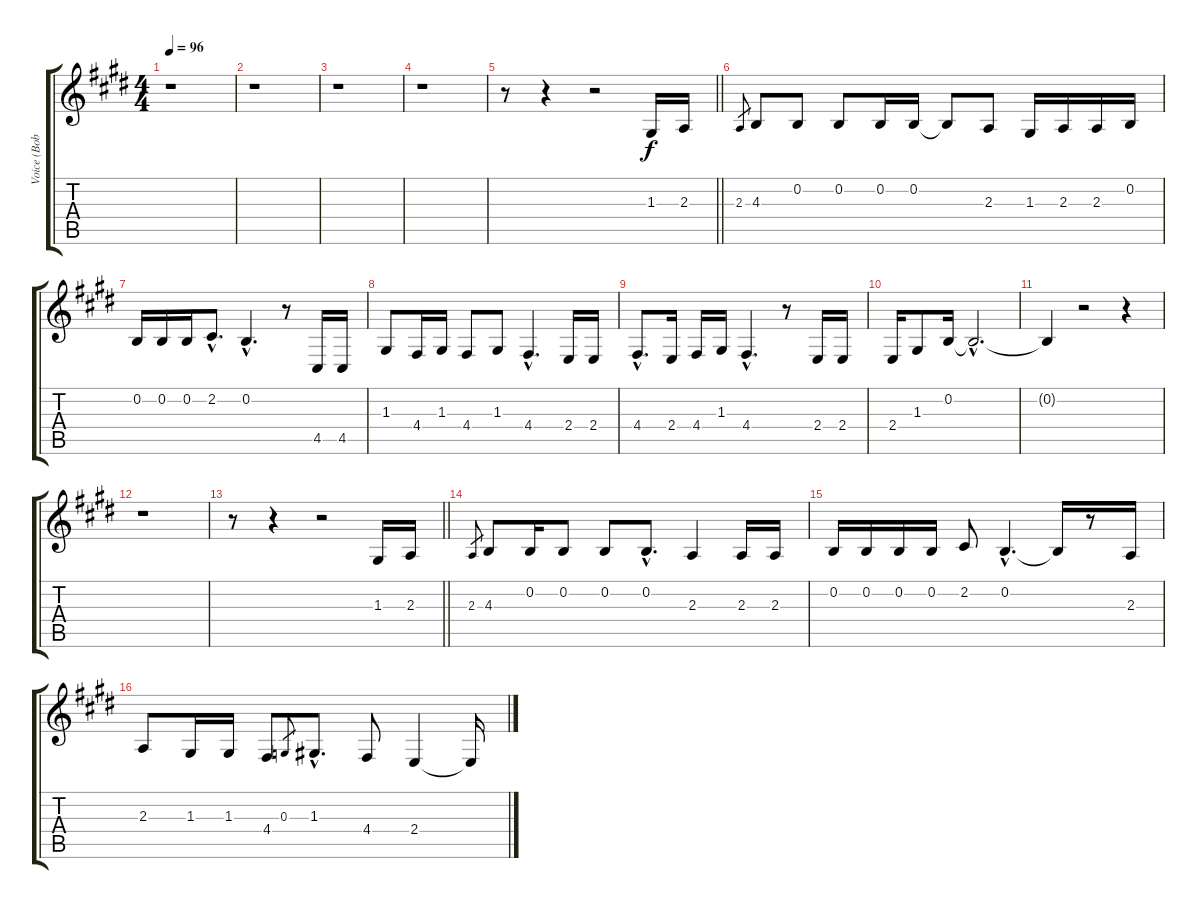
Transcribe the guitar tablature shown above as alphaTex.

\track ("Voice (Bobby)" "Voice (Bob") {instrument flute}
\staff {score tabs}
\tuning (E4 B3 G3 D3 A2 E2) {hide}
\ts (4 4)
\tempo 96
\clef g2
\ks e
r.1{dy f instrument flute} |
r.1 |
r.1 |
r.1 |
\barLineRight lightlight
r.8 r.4 r.2 1.3.16 2.3.16 |
2.3.8{gr} 4.3.8 0.2.8 0.2.8 0.2.16 0.2.16 0.2{t}.8 2.3.8 1.3.16 2.3.16 2.3.16 0.2.16 |
0.2.16 0.2.16 0.2.16 2.2{hac}.8{d} 0.2{hac}.4{d} r.8 4.5.16 4.5.16 |
1.3.8 4.4.16 1.3.16 4.4.8 1.3.8 4.4{hac}.4{d} 2.4.16 2.4.16 |
4.4{hac}.8{d} 2.4.16 4.4.16 1.3.16 4.4{hac}.4{d} r.8 2.4.16 2.4.16 |
2.4.16 1.3.8 0.2.16 0.2{hac t}.2{d} |
0.2{t}.4 r.2 r.4 |
r.1 |
\barLineRight lightlight
r.8 r.4 r.2 1.3.16 2.3.16 |
2.3.8{gr} 4.3.8 0.2.16 0.2.8 0.2.8 0.2{hac}.8{d} 2.3.4 2.3.16 2.3.16 |
0.2.16 0.2.16 0.2.16 0.2.16 2.2.8 0.2{hac}.4{d} 0.2{t}.16 r.8 2.3.16 |
2.3.8 1.3.16 1.3.16 4.4.8 0.3.8{gr} 1.3{hac}.8{d} 4.4.8 2.4.4 2.4{t}.16
